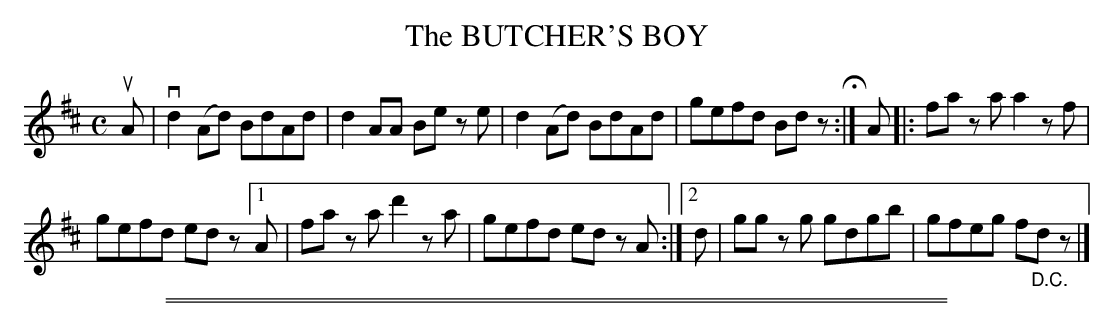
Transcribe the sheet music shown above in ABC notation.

X:1
T: The BUTCHER'S BOY
M: C
L: 1/8
K: D
uA |\
vd2(Ad) BdAd | d2AA Be ze |\
d2(Ad) BdAd | gefd Bdz H:|\
A |:\
fa za a2 zf |
gefd ed z \
[1 A | fa za d'2 za | gefd ed zA :|\
[2 d | gg zg gdgb | gfeg f"_D.C."dz |]
